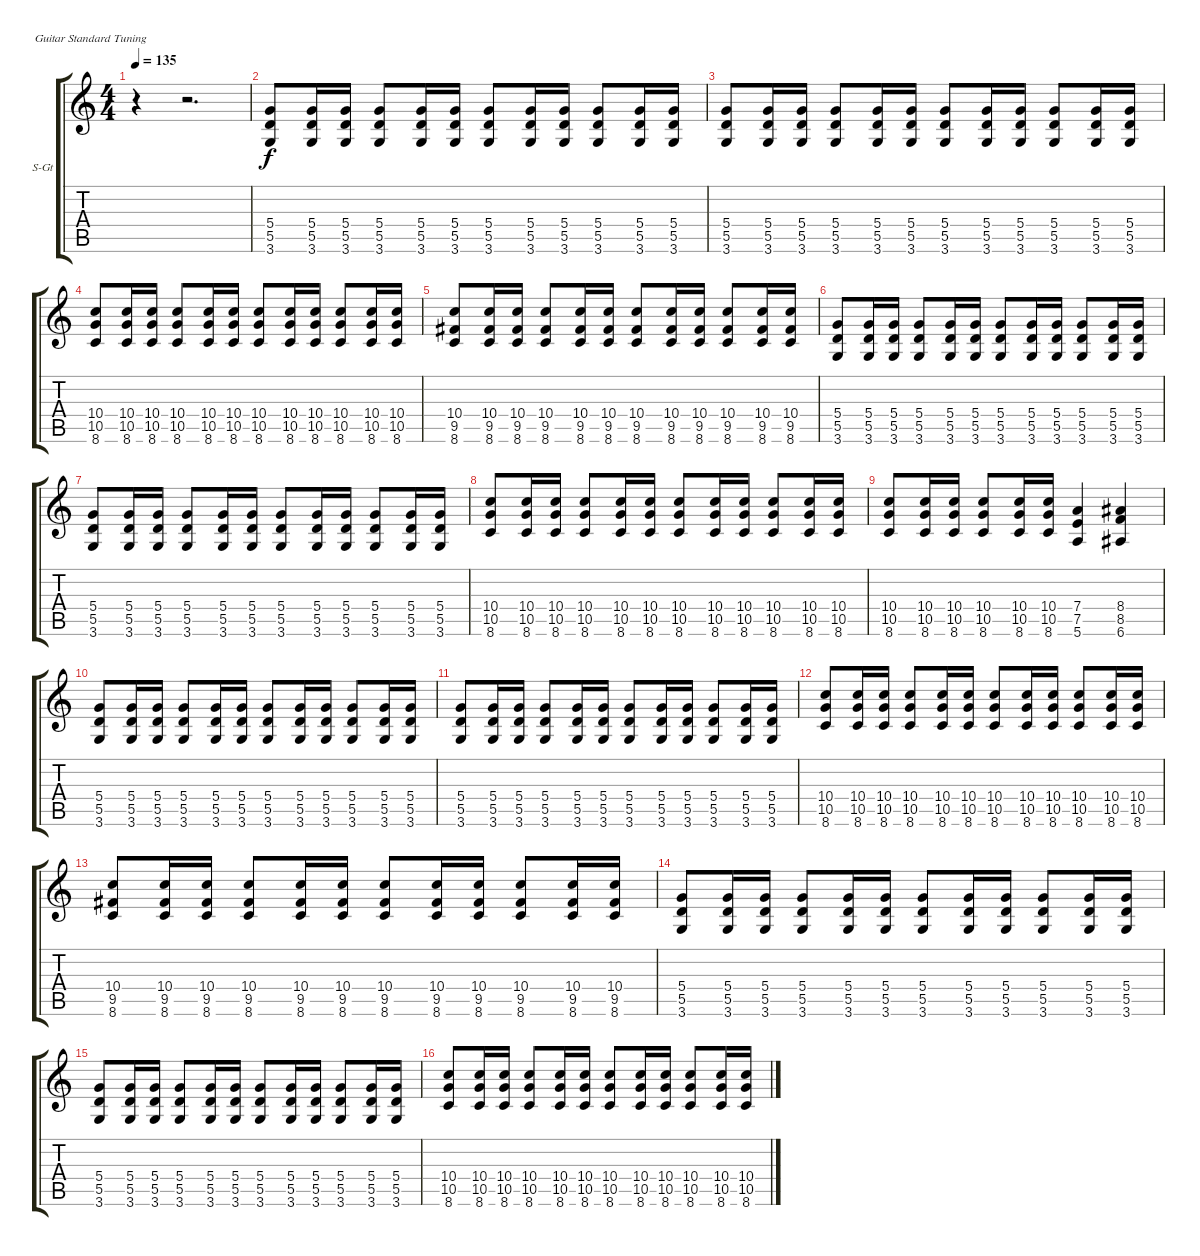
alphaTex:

\bracketExtendMode groupsimilarinstruments
\firstSystemTrackNameOrientation horizontal
\otherSystemsTrackNameOrientation horizontal
\track ("Ритм гитара" "S-Gt") {instrument acousticguitarsteel}
\staff {score tabs}
\tuning (E4 B3 G3 D3 A2 E2)
\ts (4 4)
\beaming (8 2 2 2 2)
\tempo 135
\clef g2
\ks c
r.4{dy f instrument acousticguitarsteel} r.2{d} |
(5.4 5.5 3.6).8 (5.4 5.5 3.6).16 (5.4 5.5 3.6).16 (5.4 5.5 3.6).8 (5.4 5.5 3.6).16 (5.4 5.5 3.6).16 (5.4 5.5 3.6).8 (5.4 5.5 3.6).16 (5.4 5.5 3.6).16 (5.4 5.5 3.6).8 (5.4 5.5 3.6).16 (5.4 5.5 3.6).16 |
(5.4 5.5 3.6).8 (5.4 5.5 3.6).16 (5.4 5.5 3.6).16 (5.4 5.5 3.6).8 (5.4 5.5 3.6).16 (5.4 5.5 3.6).16 (5.4 5.5 3.6).8 (5.4 5.5 3.6).16 (5.4 5.5 3.6).16 (5.4 5.5 3.6).8 (5.4 5.5 3.6).16 (5.4 5.5 3.6).16 |
(10.4 10.5 8.6).8 (10.4 10.5 8.6).16 (10.4 10.5 8.6).16 (10.4 10.5 8.6).8 (10.4 10.5 8.6).16 (10.4 10.5 8.6).16 (10.4 10.5 8.6).8 (10.4 10.5 8.6).16 (10.4 10.5 8.6).16 (10.4 10.5 8.6).8 (10.4 10.5 8.6).16 (10.4 10.5 8.6).16 |
(10.4 9.5 8.6).8 (10.4 9.5 8.6).16 (10.4 9.5 8.6).16 (10.4 9.5 8.6).8 (10.4 9.5 8.6).16 (10.4 9.5 8.6).16 (10.4 9.5 8.6).8 (10.4 9.5 8.6).16 (10.4 9.5 8.6).16 (10.4 9.5 8.6).8 (10.4 9.5 8.6).16 (10.4 9.5 8.6).16 |
(5.4 5.5 3.6).8 (5.4 5.5 3.6).16 (5.4 5.5 3.6).16 (5.4 5.5 3.6).8 (5.4 5.5 3.6).16 (5.4 5.5 3.6).16 (5.4 5.5 3.6).8 (5.4 5.5 3.6).16 (5.4 5.5 3.6).16 (5.4 5.5 3.6).8 (5.4 5.5 3.6).16 (5.4 5.5 3.6).16 |
(5.4 5.5 3.6).8 (5.4 5.5 3.6).16 (5.4 5.5 3.6).16 (5.4 5.5 3.6).8 (5.4 5.5 3.6).16 (5.4 5.5 3.6).16 (5.4 5.5 3.6).8 (5.4 5.5 3.6).16 (5.4 5.5 3.6).16 (5.4 5.5 3.6).8 (5.4 5.5 3.6).16 (5.4 5.5 3.6).16 |
(10.4 10.5 8.6).8 (10.4 10.5 8.6).16 (10.4 10.5 8.6).16 (10.4 10.5 8.6).8 (10.4 10.5 8.6).16 (10.4 10.5 8.6).16 (10.4 10.5 8.6).8 (10.4 10.5 8.6).16 (10.4 10.5 8.6).16 (10.4 10.5 8.6).8 (10.4 10.5 8.6).16 (10.4 10.5 8.6).16 |
(10.4 10.5 8.6).8 (10.4 10.5 8.6).16 (10.4 10.5 8.6).16 (10.4 10.5 8.6).8 (10.4 10.5 8.6).16 (10.4 10.5 8.6).16 (7.4 7.5 5.6).4 (8.4 8.5 6.6).4 |
(5.4 5.5 3.6).8 (5.4 5.5 3.6).16 (5.4 5.5 3.6).16 (5.4 5.5 3.6).8 (5.4 5.5 3.6).16 (5.4 5.5 3.6).16 (5.4 5.5 3.6).8 (5.4 5.5 3.6).16 (5.4 5.5 3.6).16 (5.4 5.5 3.6).8 (5.4 5.5 3.6).16 (5.4 5.5 3.6).16 |
(5.4 5.5 3.6).8 (5.4 5.5 3.6).16 (5.4 5.5 3.6).16 (5.4 5.5 3.6).8 (5.4 5.5 3.6).16 (5.4 5.5 3.6).16 (5.4 5.5 3.6).8 (5.4 5.5 3.6).16 (5.4 5.5 3.6).16 (5.4 5.5 3.6).8 (5.4 5.5 3.6).16 (5.4 5.5 3.6).16 |
(10.4 10.5 8.6).8 (10.4 10.5 8.6).16 (10.4 10.5 8.6).16 (10.4 10.5 8.6).8 (10.4 10.5 8.6).16 (10.4 10.5 8.6).16 (10.4 10.5 8.6).8 (10.4 10.5 8.6).16 (10.4 10.5 8.6).16 (10.4 10.5 8.6).8 (10.4 10.5 8.6).16 (10.4 10.5 8.6).16 |
(10.4 9.5 8.6).8 (10.4 9.5 8.6).16 (10.4 9.5 8.6).16 (10.4 9.5 8.6).8 (10.4 9.5 8.6).16 (10.4 9.5 8.6).16 (10.4 9.5 8.6).8 (10.4 9.5 8.6).16 (10.4 9.5 8.6).16 (10.4 9.5 8.6).8 (10.4 9.5 8.6).16 (10.4 9.5 8.6).16 |
(5.4 5.5 3.6).8 (5.4 5.5 3.6).16 (5.4 5.5 3.6).16 (5.4 5.5 3.6).8 (5.4 5.5 3.6).16 (5.4 5.5 3.6).16 (5.4 5.5 3.6).8 (5.4 5.5 3.6).16 (5.4 5.5 3.6).16 (5.4 5.5 3.6).8 (5.4 5.5 3.6).16 (5.4 5.5 3.6).16 |
(5.4 5.5 3.6).8 (5.4 5.5 3.6).16 (5.4 5.5 3.6).16 (5.4 5.5 3.6).8 (5.4 5.5 3.6).16 (5.4 5.5 3.6).16 (5.4 5.5 3.6).8 (5.4 5.5 3.6).16 (5.4 5.5 3.6).16 (5.4 5.5 3.6).8 (5.4 5.5 3.6).16 (5.4 5.5 3.6).16 |
(10.4 10.5 8.6).8 (10.4 10.5 8.6).16 (10.4 10.5 8.6).16 (10.4 10.5 8.6).8 (10.4 10.5 8.6).16 (10.4 10.5 8.6).16 (10.4 10.5 8.6).8 (10.4 10.5 8.6).16 (10.4 10.5 8.6).16 (10.4 10.5 8.6).8 (10.4 10.5 8.6).16 (10.4 10.5 8.6).16
